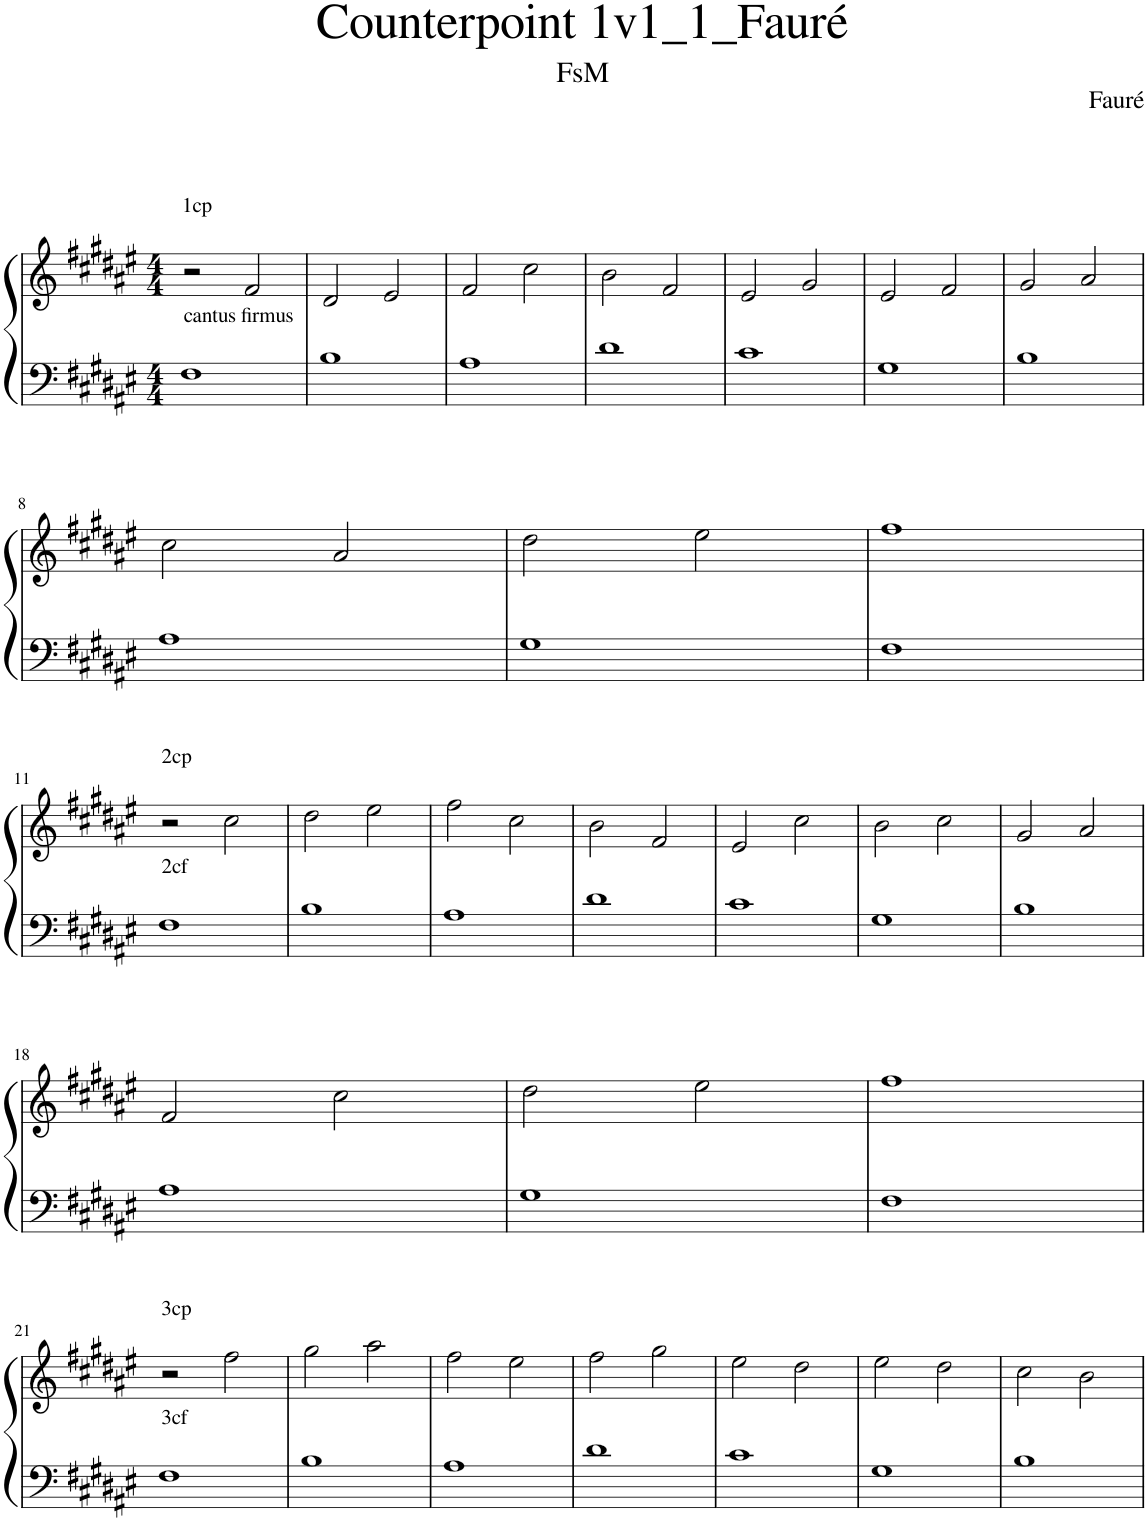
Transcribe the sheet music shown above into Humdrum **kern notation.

**kern	**kern
*part1	*part1
*staff2	*staff1
*I"Piano	*
*I'Pno.	*
*clefF4	*clefG2
*k[f#c#g#d#a#e#]	*k[f#c#g#d#a#e#]
*M4/4	*M4/4
=1	=1
!	!LO:TX:a:t=1cp
!LO:TX:a:t=cantus firmus	!
1F#	2r
.	2f#/
=2	=2
1B	2d#/
.	2e#/
=3	=3
1A#	2f#/
.	2cc#\
=4	=4
1d#	2b\
.	2f#/
=5	=5
1c#	2e#/
.	2g#/
=6	=6
1G#	2e#/
.	2f#/
=7	=7
1B	2g#/
.	2a#/
!!LO:LB:g=z
=8	=8
1A#	2cc#\
.	2a#/
=9	=9
1G#	2dd#\
.	2ee#\
=10	=10
1F#	1ff#
!!LO:LB:g=z
=11	=11
!	!LO:TX:a:t=2cp
!LO:TX:a:t=2cf	!
1F#	2r
.	2cc#\
=12	=12
1B	2dd#\
.	2ee#\
=13	=13
1A#	2ff#\
.	2cc#\
=14	=14
1d#	2b\
.	2f#/
=15	=15
1c#	2e#/
.	2cc#\
=16	=16
1G#	2b\
.	2cc#\
=17	=17
1B	2g#/
.	2a#/
!!LO:LB:g=z
=18	=18
1A#	2f#/
.	2cc#\
=19	=19
1G#	2dd#\
.	2ee#\
=20	=20
1F#	1ff#
!!LO:LB:g=z
=21	=21
!	!LO:TX:a:t=3cp
!LO:TX:a:t=3cf	!
1F#	2r
.	2ff#\
=22	=22
1B	2gg#\
.	2aa#\
=23	=23
1A#	2ff#\
.	2ee#\
=24	=24
1d#	2ff#\
.	2gg#\
=25	=25
1c#	2ee#\
.	2dd#\
=26	=26
1G#	2ee#\
.	2dd#\
=27	=27
1B	2cc#\
.	2b\
=	=
*-	*-
